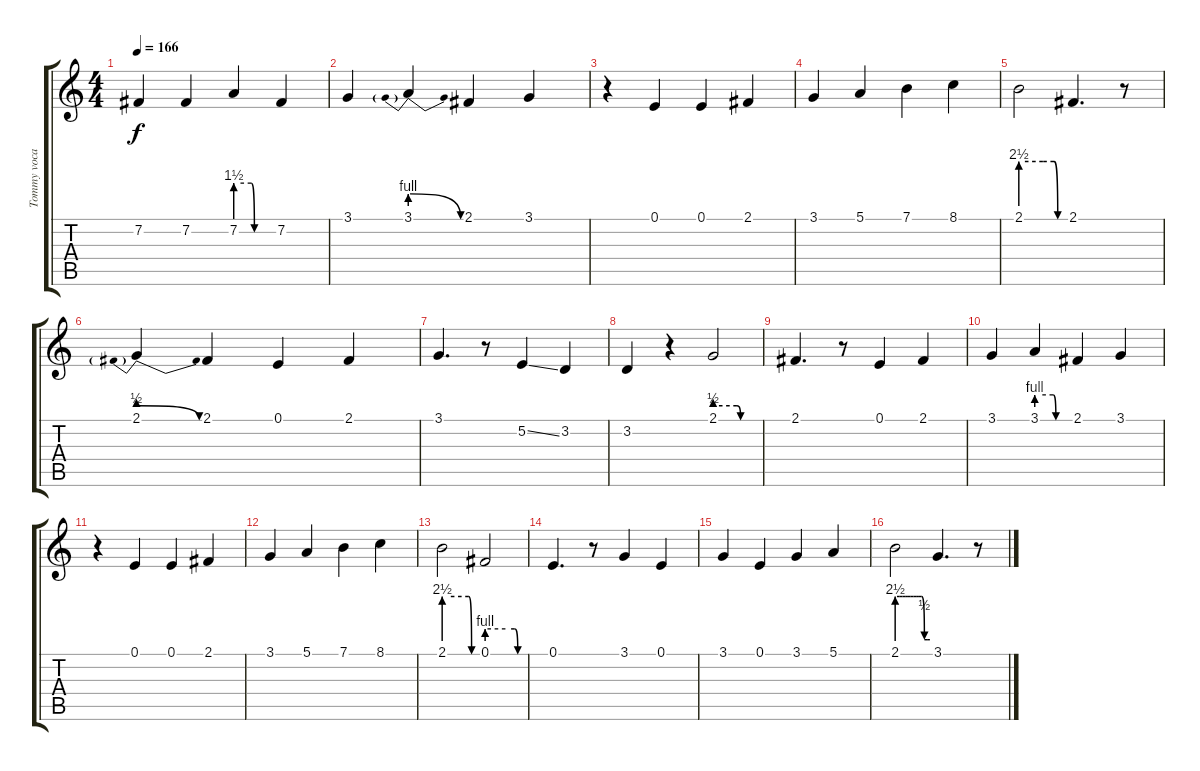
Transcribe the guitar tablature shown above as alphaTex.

\track ("Tommy vocal" "Tommy voca") {instrument clarinet}
\staff {score tabs}
\tuning (E4 B3 G3 D3 A2 E2) {hide}
\ts (4 4)
\tempo 166
\clef g2
\ks c
7.2.4{dy f} 7.2.4 7.2{be (custom 0 6 25 6 30 0 35 0 60 0)}.4 7.2.4 |
3.1.4 3.1{be (prebendrelease 0 4 60 0)}.4 2.1.4 3.1.4 |
r.4 0.1.4 0.1.4 2.1.4 |
3.1.4 5.1.4 7.1.4 8.1.4 |
2.1{be (custom 0 10 30 10 45 10 50 0 60 0)}.2 2.1.4{d} r.8 |
2.1{be (prebendrelease 0 2 60 0)}.4 2.1.4 0.1.4 2.1.4 |
3.1.4{d} r.8 5.2{ss}.4 3.2.4 |
3.2.4 r.4 2.1{be (custom 0 2 30 2 35 0 60 0)}.2 |
2.1.4{d} r.8 0.1.4 2.1.4 |
3.1.4 3.1{be (custom 0 4 30 4 35 0 40 0 60 0)}.4 2.1.4 3.1.4 |
r.4 0.1.4 0.1.4 2.1.4 |
3.1.4 5.1.4 7.1.4 8.1.4 |
2.1{be (custom 0 10 45 10 50 0 60 0)}.2 0.1{be (custom 0 4 30 4 45 4 50 0 60 0)}.2 |
0.1.4{d} r.8 3.1.4 0.1.4 |
3.1.4 0.1.4 3.1.4 5.1.4 |
2.1{be (custom 0 10 5 10 10 10 15 10 20 10 25 10 30 10 35 10 40 10 45 10 50 2 55 2 60 2)}.2 3.1.4{d} r.8
